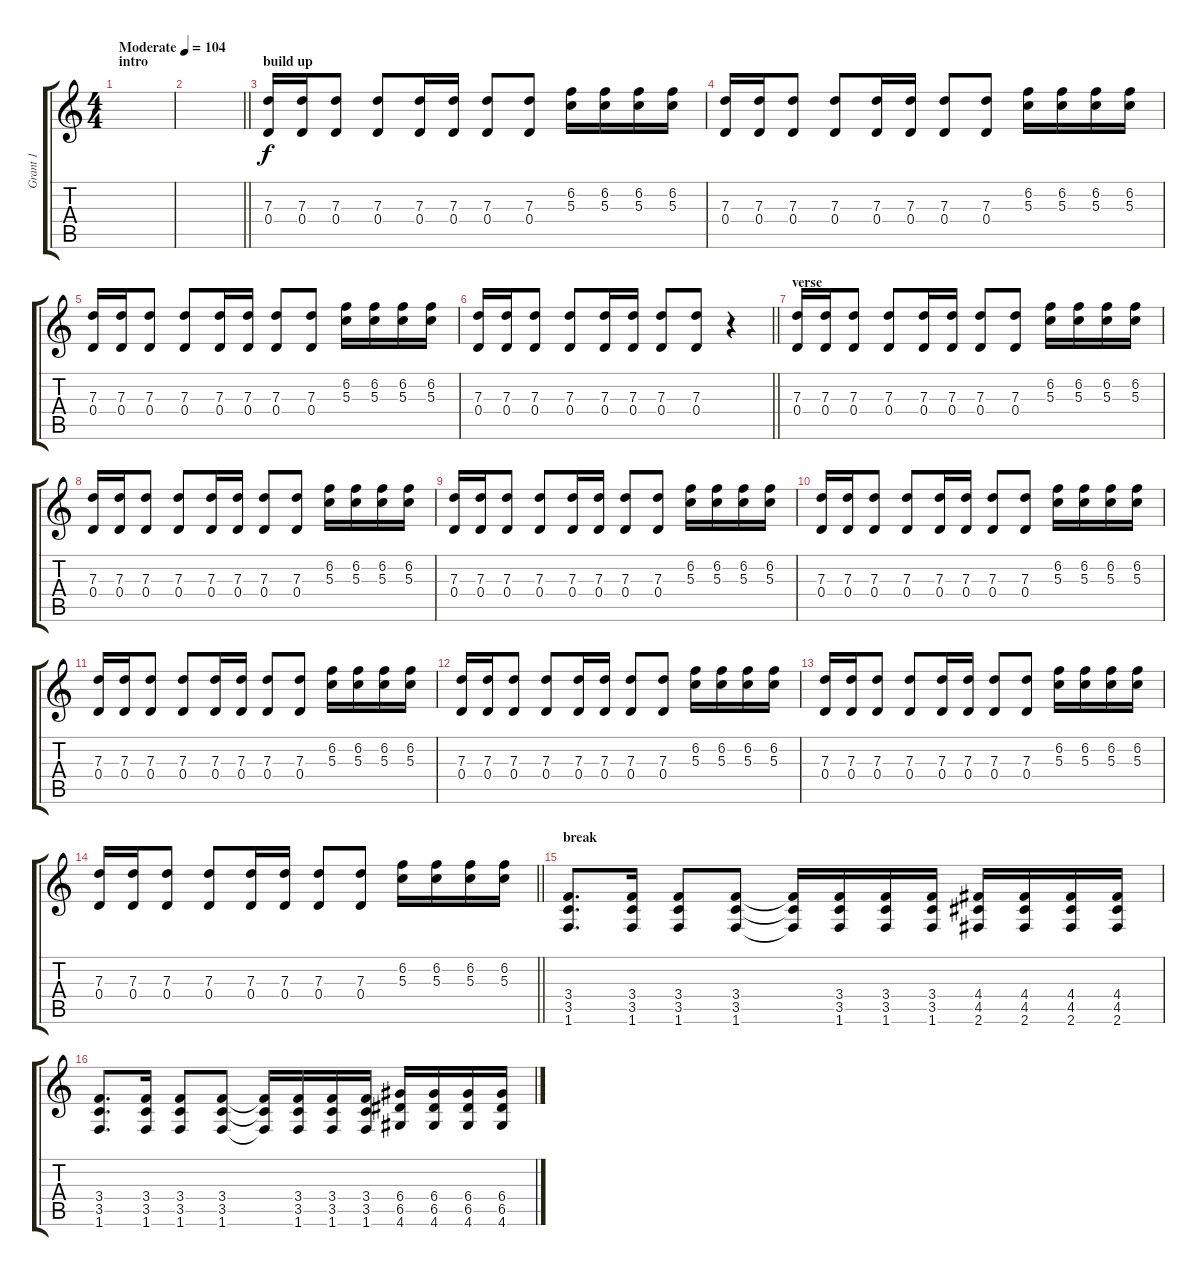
\track ("Grant 1" "Grant 1") {instrument overdrivenguitar}
\staff {score tabs}
\tuning (E4 B3 G3 D3 A2 E2) {hide}
\ts (4 4)
\section ("" "intro")
\tempo (104 "Moderate")
\clef g2
\ks c
|
\barLineRight lightlight
|
\section ("" "build up")
(7.3 0.4).16{volume 11} (7.3 0.4).16 (7.3 0.4).8 (7.3 0.4).8 (7.3 0.4).16 (7.3 0.4).16 (7.3 0.4).8 (7.3 0.4).8 (6.2 5.3).16 (6.2 5.3).16 (6.2 5.3).16 (6.2 5.3).16 |
(7.3 0.4).16 (7.3 0.4).16 (7.3 0.4).8 (7.3 0.4).8 (7.3 0.4).16 (7.3 0.4).16 (7.3 0.4).8 (7.3 0.4).8 (6.2 5.3).16 (6.2 5.3).16 (6.2 5.3).16 (6.2 5.3).16 |
(7.3 0.4).16 (7.3 0.4).16 (7.3 0.4).8 (7.3 0.4).8 (7.3 0.4).16 (7.3 0.4).16 (7.3 0.4).8 (7.3 0.4).8 (6.2 5.3).16 (6.2 5.3).16 (6.2 5.3).16 (6.2 5.3).16 |
\barLineRight lightlight
(7.3 0.4).16 (7.3 0.4).16 (7.3 0.4).8 (7.3 0.4).8 (7.3 0.4).16 (7.3 0.4).16 (7.3 0.4).8 (7.3 0.4).8 r.4 |
\section ("" "verse")
(7.3 0.4).16 (7.3 0.4).16 (7.3 0.4).8 (7.3 0.4).8 (7.3 0.4).16 (7.3 0.4).16 (7.3 0.4).8 (7.3 0.4).8 (6.2 5.3).16 (6.2 5.3).16 (6.2 5.3).16 (6.2 5.3).16 |
(7.3 0.4).16 (7.3 0.4).16 (7.3 0.4).8 (7.3 0.4).8 (7.3 0.4).16 (7.3 0.4).16 (7.3 0.4).8 (7.3 0.4).8 (6.2 5.3).16 (6.2 5.3).16 (6.2 5.3).16 (6.2 5.3).16 |
(7.3 0.4).16 (7.3 0.4).16 (7.3 0.4).8 (7.3 0.4).8 (7.3 0.4).16 (7.3 0.4).16 (7.3 0.4).8 (7.3 0.4).8 (6.2 5.3).16 (6.2 5.3).16 (6.2 5.3).16 (6.2 5.3).16 |
(7.3 0.4).16 (7.3 0.4).16 (7.3 0.4).8 (7.3 0.4).8 (7.3 0.4).16 (7.3 0.4).16 (7.3 0.4).8 (7.3 0.4).8 (6.2 5.3).16 (6.2 5.3).16 (6.2 5.3).16 (6.2 5.3).16 |
(7.3 0.4).16 (7.3 0.4).16 (7.3 0.4).8 (7.3 0.4).8 (7.3 0.4).16 (7.3 0.4).16 (7.3 0.4).8 (7.3 0.4).8 (6.2 5.3).16 (6.2 5.3).16 (6.2 5.3).16 (6.2 5.3).16 |
(7.3 0.4).16 (7.3 0.4).16 (7.3 0.4).8 (7.3 0.4).8 (7.3 0.4).16 (7.3 0.4).16 (7.3 0.4).8 (7.3 0.4).8 (6.2 5.3).16 (6.2 5.3).16 (6.2 5.3).16 (6.2 5.3).16 |
(7.3 0.4).16 (7.3 0.4).16 (7.3 0.4).8 (7.3 0.4).8 (7.3 0.4).16 (7.3 0.4).16 (7.3 0.4).8 (7.3 0.4).8 (6.2 5.3).16 (6.2 5.3).16 (6.2 5.3).16 (6.2 5.3).16 |
\barLineRight lightlight
(7.3 0.4).16 (7.3 0.4).16 (7.3 0.4).8 (7.3 0.4).8 (7.3 0.4).16 (7.3 0.4).16 (7.3 0.4).8 (7.3 0.4).8 (6.2 5.3).16 (6.2 5.3).16 (6.2 5.3).16 (6.2 5.3).16 |
\section ("" "break")
(3.4 3.5 1.6).8{d} (3.4 3.5 1.6).16 (3.4 3.5 1.6).8 (3.4 3.5 1.6).8 (3.4{t} 3.5{t} 1.6{t}).16 (3.4 3.5 1.6).16 (3.4 3.5 1.6).16 (3.4 3.5 1.6).16 (4.4 4.5 2.6).16 (4.4 4.5 2.6).16 (4.4 4.5 2.6).16 (4.4 4.5 2.6).16 |
(3.4 3.5 1.6).8{d} (3.4 3.5 1.6).16 (3.4 3.5 1.6).8 (3.4 3.5 1.6).8 (3.4{t} 3.5{t} 1.6{t}).16 (3.4 3.5 1.6).16 (3.4 3.5 1.6).16 (3.4 3.5 1.6).16 (6.4 6.5 4.6).16 (6.4 6.5 4.6).16 (6.4 6.5 4.6).16 (6.4 6.5 4.6).16
